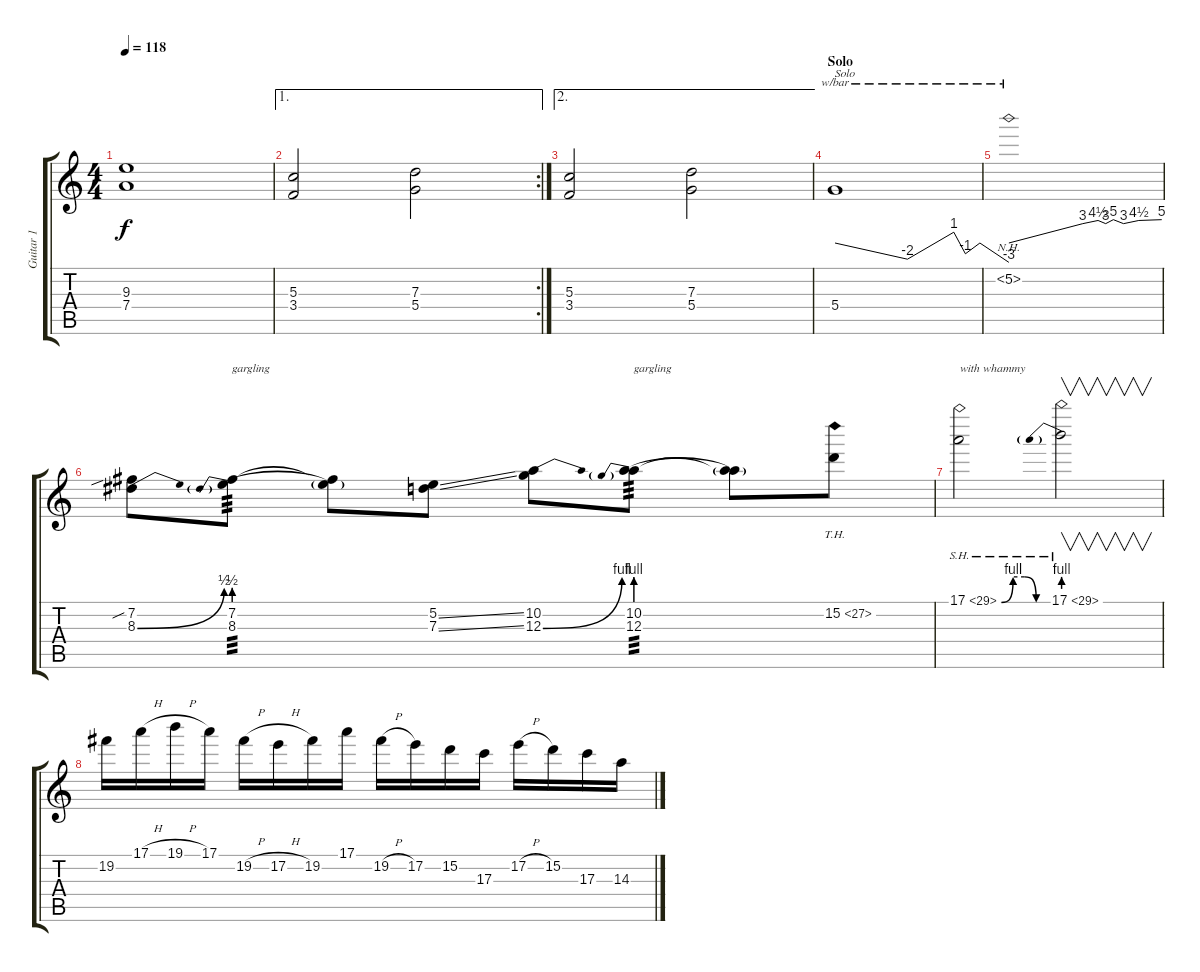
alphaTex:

\track ("Guitar 1" "Guitar 1") {instrument distortionguitar}
\staff {score tabs}
\tuning (E4 B3 G3 D3 A2 E2) {hide}
\ts (4 4)
\tempo 118
\clef g2
\ks c
(9.3 7.4).1{dy f} |
\ae 1
\rc 2
(5.3 3.4).2 (7.3 5.4).2 |
\ae 2
(5.3 3.4).2 (7.3 5.4).2 |
\section ("" "Solo")
5.4.1{tbe (custom default 0 0 25 -8 41 4 45 -4 50 0 60 -12) txt "Solo"} |
5.2{nh}.1{tbe (custom default 0 0 29 12 35 18 38 12 41 20 45 12 51 18 60 20)} |
(7.2{sib} 8.3{be (bend 0 0 60 2)}).8 (7.2 8.3{be (prebend 0 2 60 2)}).8{txt "gargling" tp 3} (7.2{t} 8.3{t}).8 (5.2{ss} 7.3{ss}).8 (10.2 12.3{be (bend 0 0 60 4)}).8 (10.2 12.3{be (prebend 0 4 60 4)}).8{txt "gargling" tp 3} (10.2{t} 12.3{t}).8 15.2{th 12}.8 |
17.1{be (custom 0 0 15 4 30 4 45 0 60 0) sh 12}.2{txt "with whammy"} 17.1{be (prebend 0 4 60 4) sh 12}.2{v} |
19.2.16 17.1{h}.16 19.1{h}.16 17.1.16 19.2{h}.16 17.2{h}.16 19.2.16 17.1.16 19.2{h}.16 17.2.16 15.2.16 17.3.16 17.2{h}.16 15.2.16 17.3.16 14.3.16
